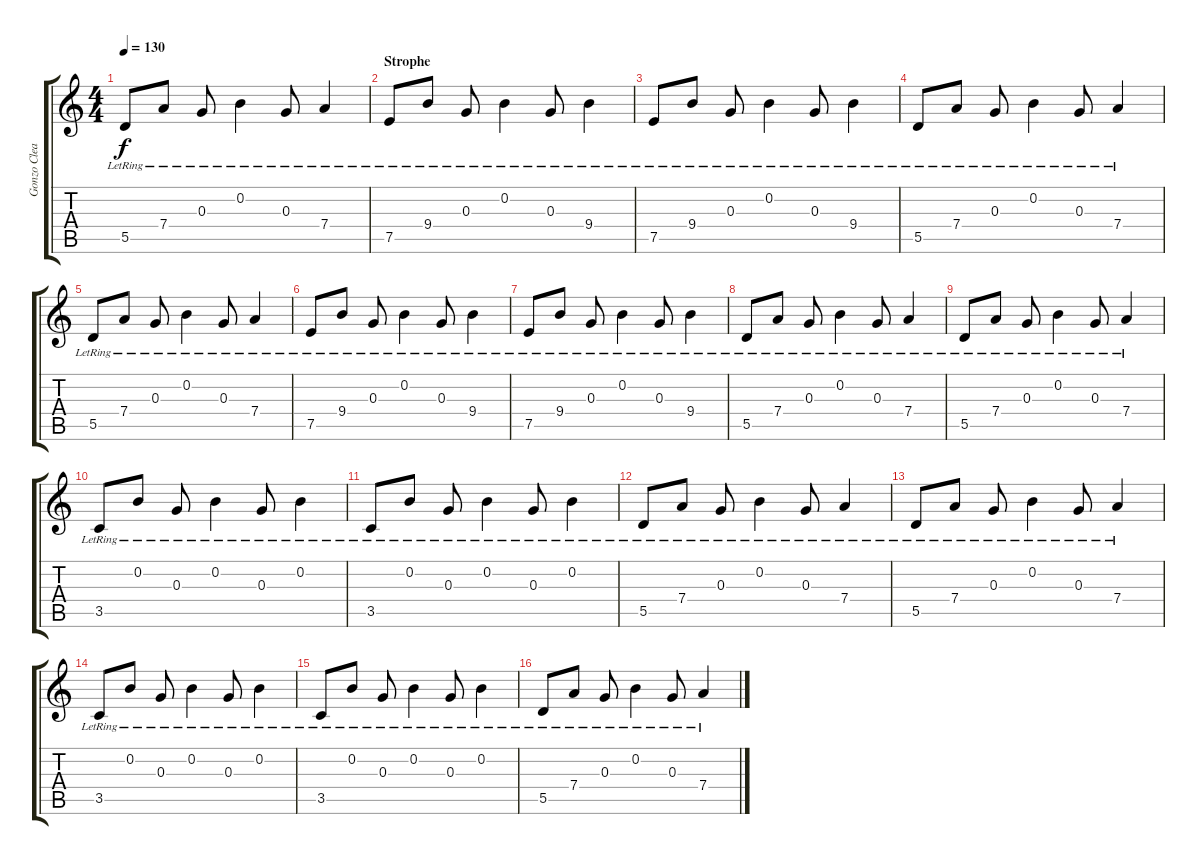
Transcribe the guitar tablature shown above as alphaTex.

\track ("Gonzo Clean Guitar" "Gonzo Clea") {instrument electricguitarclean}
\staff {score tabs}
\tuning (E4 B3 G3 D3 A2 E2) {hide}
\ts (4 4)
\tempo 130
\clef g2
\ks c
5.5{lr}.8{dy f} 7.4{lr}.8 0.3{lr}.8 0.2{lr}.4 0.3{lr}.8 7.4{lr}.4 |
\section ("" "Strophe")
7.5{lr}.8 9.4{lr}.8 0.3{lr}.8 0.2{lr}.4 0.3{lr}.8 9.4{lr}.4 |
7.5{lr}.8 9.4{lr}.8 0.3{lr}.8 0.2{lr}.4 0.3{lr}.8 9.4{lr}.4 |
5.5{lr}.8 7.4{lr}.8 0.3{lr}.8 0.2{lr}.4 0.3{lr}.8 7.4{lr}.4 |
5.5{lr}.8 7.4{lr}.8 0.3{lr}.8 0.2{lr}.4 0.3{lr}.8 7.4{lr}.4 |
7.5{lr}.8 9.4{lr}.8 0.3{lr}.8 0.2{lr}.4 0.3{lr}.8 9.4{lr}.4 |
7.5{lr}.8 9.4{lr}.8 0.3{lr}.8 0.2{lr}.4 0.3{lr}.8 9.4{lr}.4 |
5.5{lr}.8 7.4{lr}.8 0.3{lr}.8 0.2{lr}.4 0.3{lr}.8 7.4{lr}.4 |
5.5{lr}.8 7.4{lr}.8 0.3{lr}.8 0.2{lr}.4 0.3{lr}.8 7.4{lr}.4 |
3.5{lr}.8 0.2{lr}.8 0.3{lr}.8 0.2{lr}.4 0.3{lr}.8 0.2{lr}.4 |
3.5{lr}.8 0.2{lr}.8 0.3{lr}.8 0.2{lr}.4 0.3{lr}.8 0.2{lr}.4 |
5.5{lr}.8 7.4{lr}.8 0.3{lr}.8 0.2{lr}.4 0.3{lr}.8 7.4{lr}.4 |
5.5{lr}.8 7.4{lr}.8 0.3{lr}.8 0.2{lr}.4 0.3{lr}.8 7.4{lr}.4 |
3.5{lr}.8 0.2{lr}.8 0.3{lr}.8 0.2{lr}.4 0.3{lr}.8 0.2{lr}.4 |
3.5{lr}.8 0.2{lr}.8 0.3{lr}.8 0.2{lr}.4 0.3{lr}.8 0.2{lr}.4 |
5.5{lr}.8 7.4{lr}.8 0.3{lr}.8 0.2{lr}.4 0.3{lr}.8 7.4{lr}.4
